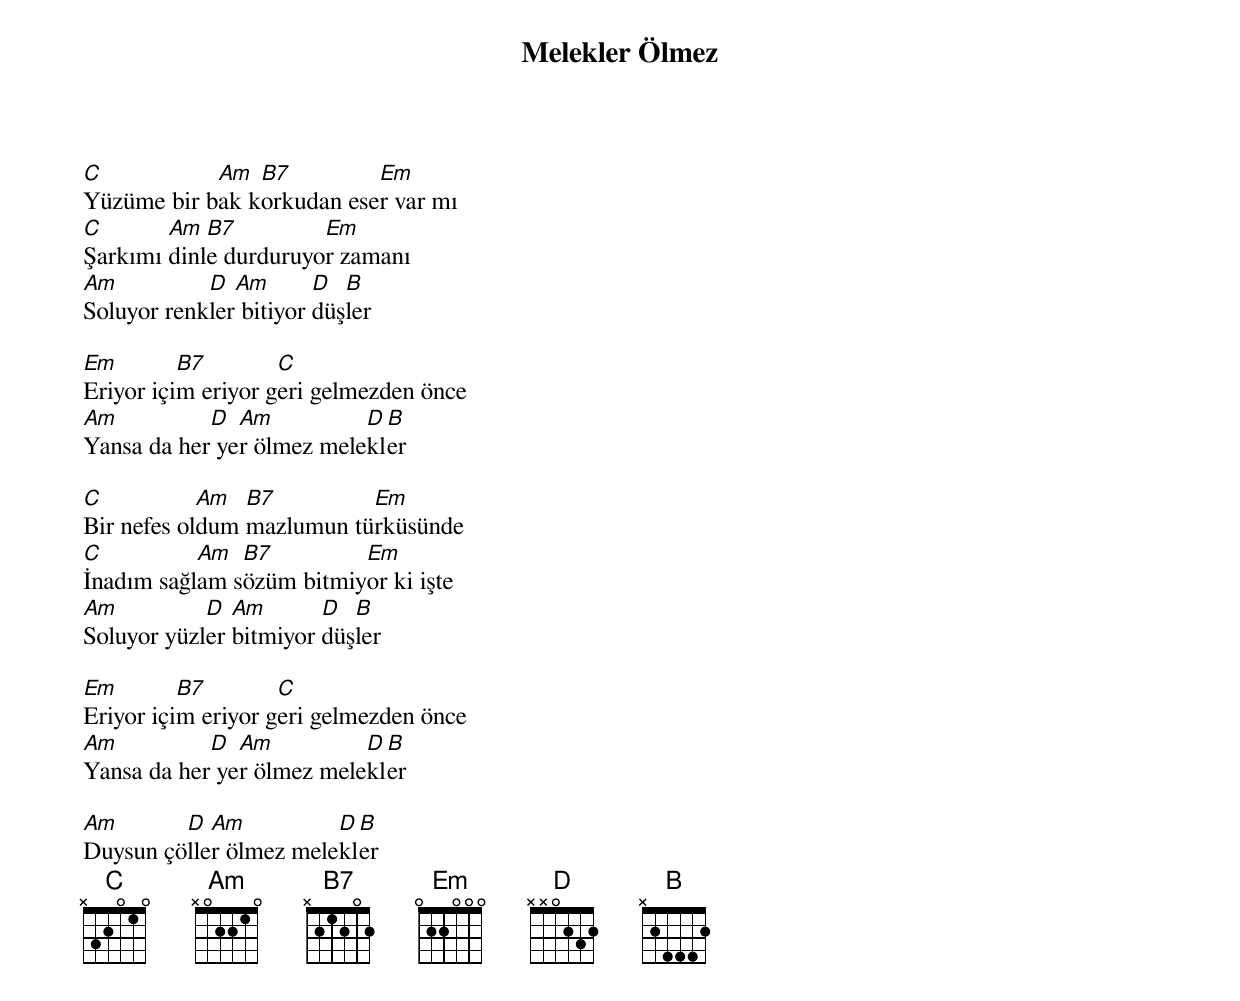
{title: Melekler Ölmez}
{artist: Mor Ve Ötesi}

C           Am  B7         Em
Yüzüme bir bak korkudan eser var mı
C       Am  B7         Em
Şarkımı dinle durduruyor zamanı
Am          D  Am       D  B
Soluyor renkler bitiyor düşler

Em        B7        C
Eriyor içim eriyor geri gelmezden önce
Am          D  Am          D B
Yansa da her yer ölmez melekler

C           Am  B7         Em
Bir nefes oldum mazlumun türküsünde
C          Am  B7         Em
İnadım sağlam sözüm bitmiyor ki işte
Am          D  Am       D  B
Soluyor yüzler bitmiyor düşler

Em        B7        C
Eriyor içim eriyor geri gelmezden önce
Am          D  Am          D B
Yansa da her yer ölmez melekler

Am       D  Am          D B
Duysun çöller ölmez melekler
